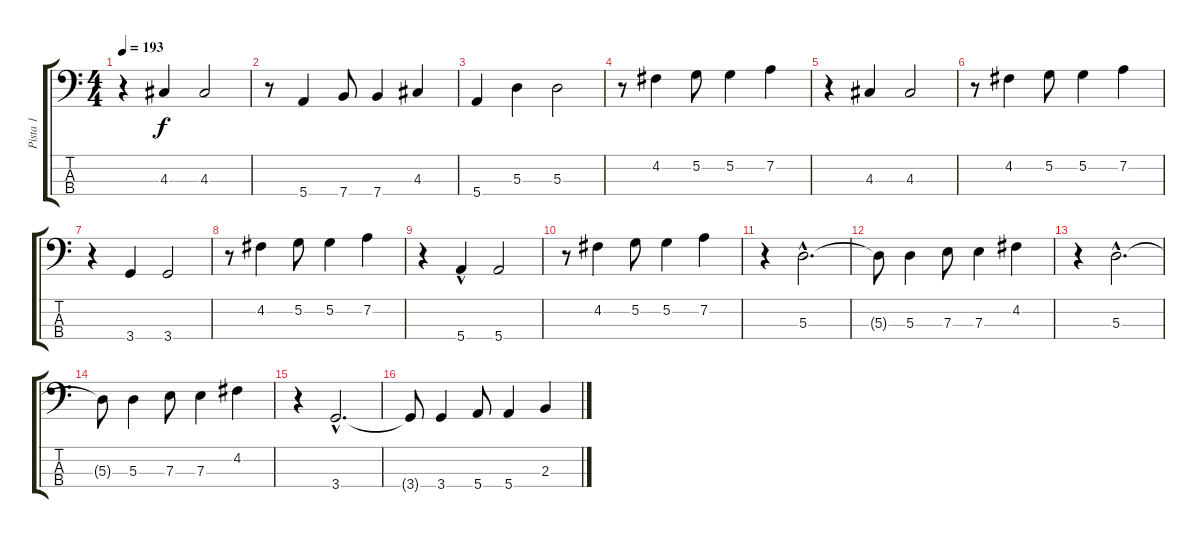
\track ("Pista 1" "Pista 1") {instrument electricbassfinger}
\staff {score tabs}
\tuning (G2 D2 A1 E1) {hide}
\ts (4 4)
\tempo 193
\clef f4
\ks c
r.4{dy f} 4.3.4 4.3.2 |
r.8 5.4.4 7.4.8 7.4.4 4.3.4 |
5.4.4 5.3.4 5.3.2 |
r.8 4.2.4 5.2.8 5.2.4 7.2.4 |
r.4 4.3.4 4.3.2 |
r.8 4.2.4 5.2.8 5.2.4 7.2.4 |
r.4 3.4.4 3.4.2 |
r.8 4.2.4 5.2.8 5.2.4 7.2.4 |
r.4 5.4{hac}.4 5.4.2 |
r.8 4.2.4 5.2.8 5.2.4 7.2.4 |
r.4 5.3{hac}.2{d} |
5.3{t}.8 5.3.4 7.3.8 7.3.4 4.2.4 |
r.4 5.3{hac}.2{d} |
5.3{t}.8 5.3.4 7.3.8 7.3.4 4.2.4 |
r.4 3.4{hac}.2{d} |
3.4{t}.8 3.4.4 5.4.8 5.4.4 2.3.4
